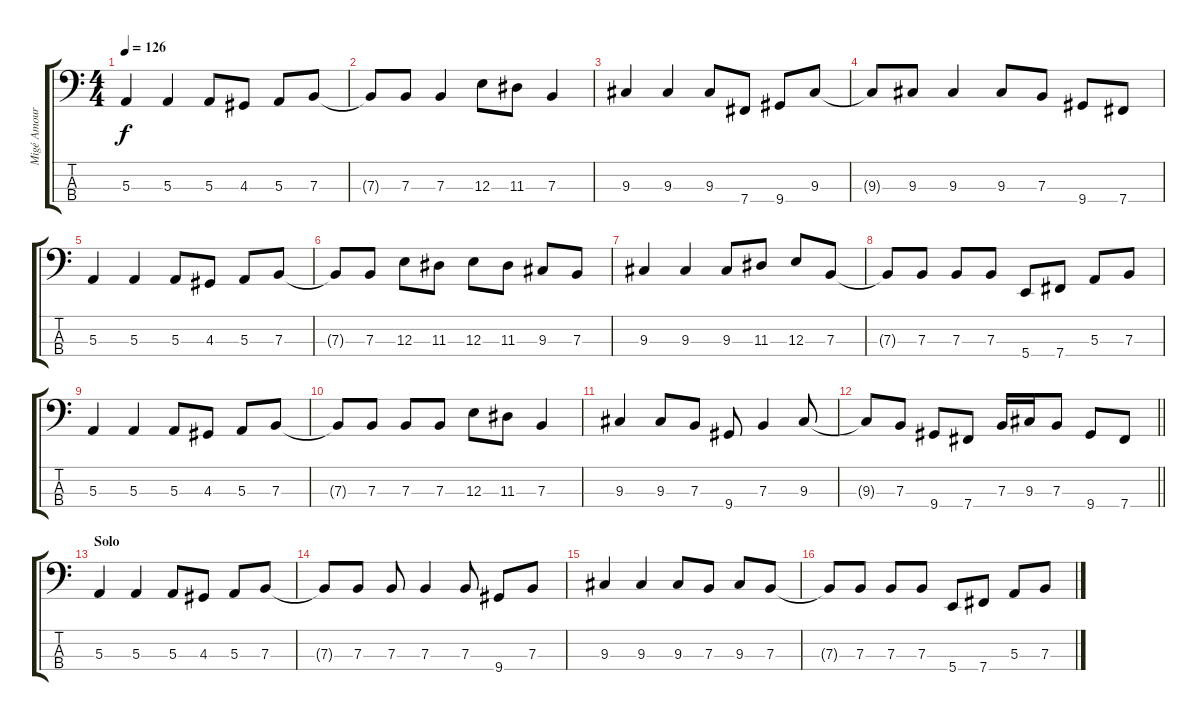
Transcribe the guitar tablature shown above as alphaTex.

\track ("Migé Amour (Bass)" "Migé Amour") {instrument electricbassfinger}
\staff {score tabs}
\tuning (D2 A1 E1 B0) {hide}
\ts (4 4)
\tempo 126
\clef f4
\ks c
5.3.4{dy f} 5.3.4 5.3.8 4.3.8 5.3.8 7.3.8 |
7.3{t}.8 7.3.8 7.3.4 12.3.8 11.3.8 7.3.4 |
9.3.4 9.3.4 9.3.8 7.4.8 9.4.8 9.3.8 |
9.3{t}.8 9.3.8 9.3.4 9.3.8 7.3.8 9.4.8 7.4.8 |
5.3.4 5.3.4 5.3.8 4.3.8 5.3.8 7.3.8 |
7.3{t}.8 7.3.8 12.3.8 11.3.8 12.3.8 11.3.8 9.3.8 7.3.8 |
9.3.4 9.3.4 9.3.8 11.3.8 12.3.8 7.3.8 |
7.3{t}.8 7.3.8 7.3.8 7.3.8 5.4.8 7.4.8 5.3.8 7.3.8 |
5.3.4 5.3.4 5.3.8 4.3.8 5.3.8 7.3.8 |
7.3{t}.8 7.3.8 7.3.8 7.3.8 12.3.8 11.3.8 7.3.4 |
9.3.4 9.3.8 7.3.8 9.4.8 7.3.4 9.3.8 |
\barLineRight lightlight
9.3{t}.8 7.3.8 9.4.8 7.4.8 7.3.16 9.3.16 7.3.8 9.4.8 7.4.8 |
\section ("" "Solo")
5.3.4 5.3.4 5.3.8 4.3.8 5.3.8 7.3.8 |
7.3{t}.8 7.3.8 7.3.8 7.3.4 7.3.8 9.4.8 7.3.8 |
9.3.4 9.3.4 9.3.8 7.3.8 9.3.8 7.3.8 |
7.3{t}.8 7.3.8 7.3.8 7.3.8 5.4.8 7.4.8 5.3.8 7.3.8
